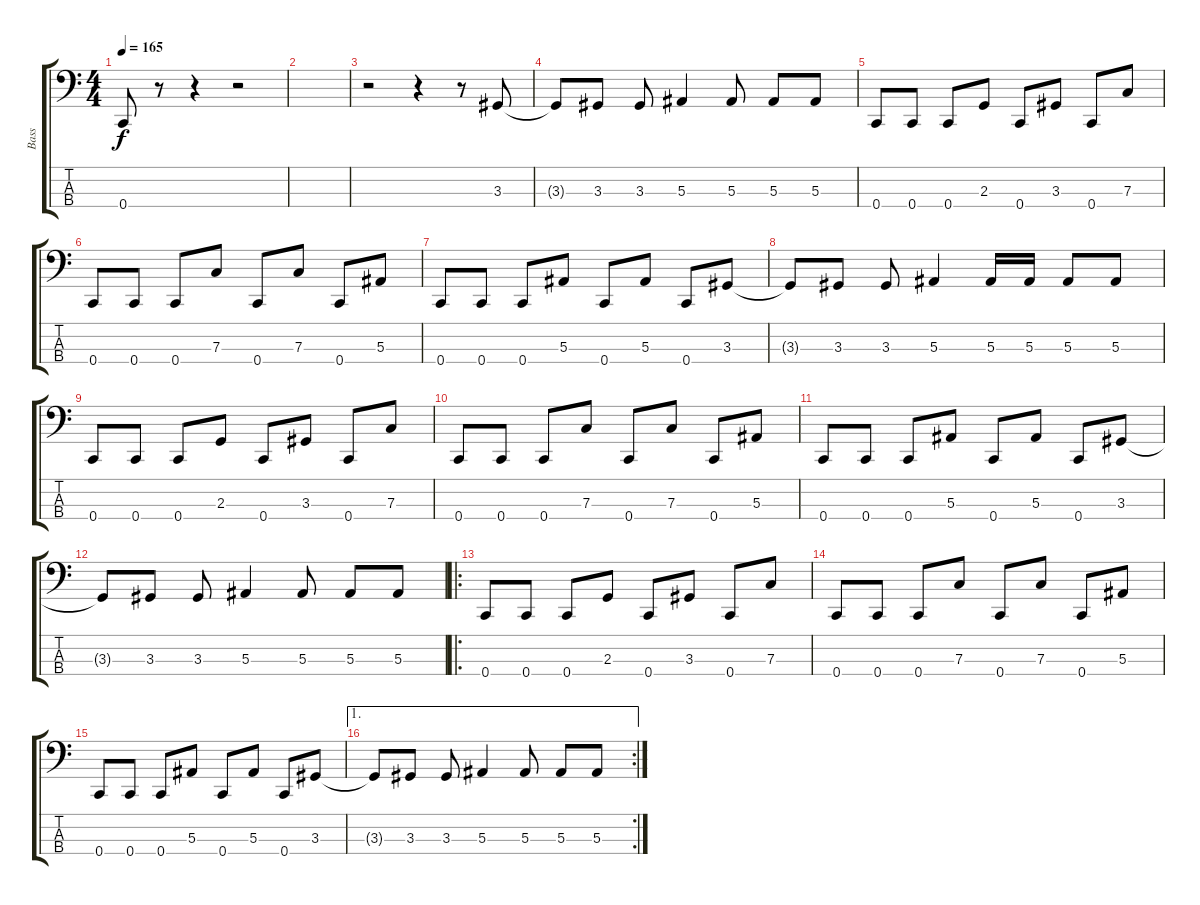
\track ("Bass" "Bass") {instrument slapbass1}
\staff {score tabs}
\tuning (Eb2 Bb1 F1 C1) {hide}
\ts (4 4)
\tempo 165
\clef f4
\ks c
0.4.8{dy f instrument slapbass1} r.8 r.4 r.2 |
|
r.2 r.4 r.8 3.3.8 |
3.3{t}.8 3.3.8 3.3.8 5.3.4 5.3.8 5.3.8 5.3.8 |
0.4.8 0.4.8 0.4.8 2.3.8 0.4.8 3.3.8 0.4.8 7.3.8 |
0.4.8 0.4.8 0.4.8 7.3.8 0.4.8 7.3.8 0.4.8 5.3.8 |
0.4.8 0.4.8 0.4.8 5.3.8 0.4.8 5.3.8 0.4.8 3.3.8 |
3.3{t}.8 3.3.8 3.3.8 5.3.4 5.3.16 5.3.16 5.3.8 5.3.8 |
0.4.8 0.4.8 0.4.8 2.3.8 0.4.8 3.3.8 0.4.8 7.3.8 |
0.4.8 0.4.8 0.4.8 7.3.8 0.4.8 7.3.8 0.4.8 5.3.8 |
0.4.8 0.4.8 0.4.8 5.3.8 0.4.8 5.3.8 0.4.8 3.3.8 |
3.3{t}.8 3.3.8 3.3.8 5.3.4 5.3.8 5.3.8 5.3.8 |
\ro
0.4.8 0.4.8 0.4.8 2.3.8 0.4.8 3.3.8 0.4.8 7.3.8 |
0.4.8 0.4.8 0.4.8 7.3.8 0.4.8 7.3.8 0.4.8 5.3.8 |
0.4.8 0.4.8 0.4.8 5.3.8 0.4.8 5.3.8 0.4.8 3.3.8 |
\ae 1
\rc 2
3.3{t}.8 3.3.8 3.3.8 5.3.4 5.3.8 5.3.8 5.3.8
